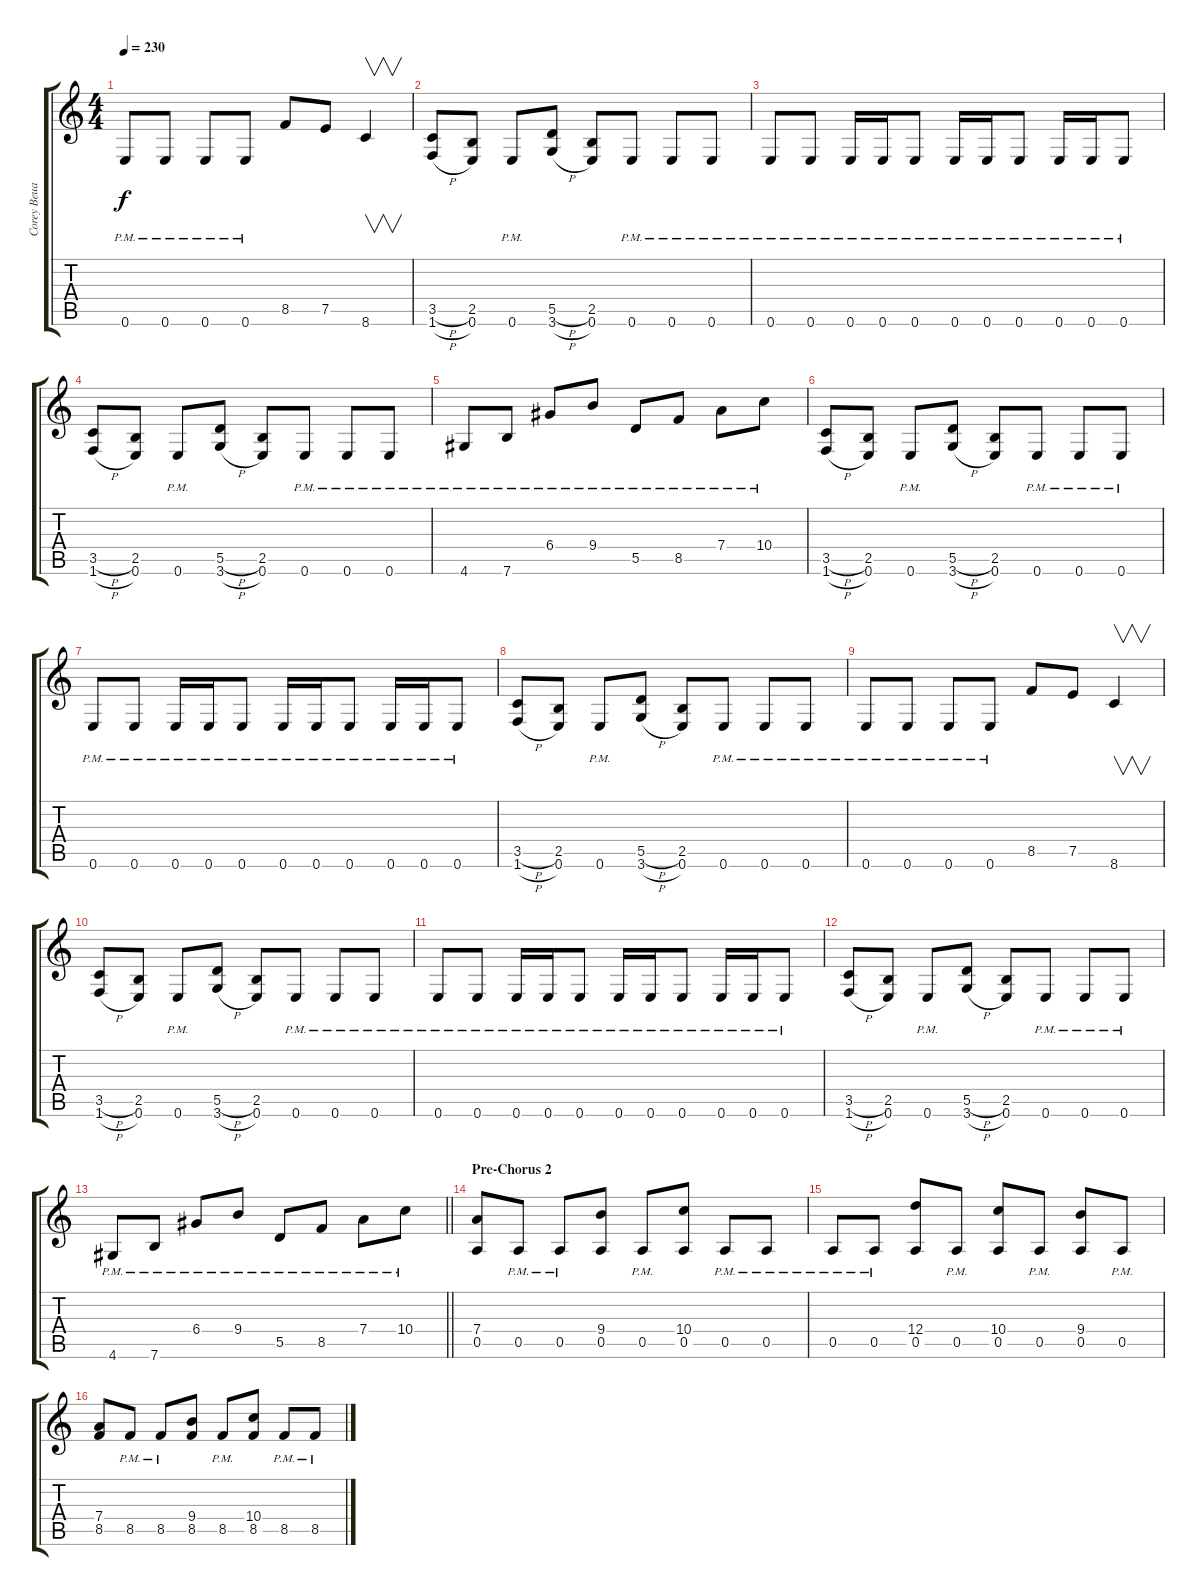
\track ("Corey Beualieu" "Corey Beua") {instrument distortionguitar}
\staff {score tabs}
\tuning (E4 B3 G3 D3 A2 E2) {hide}
\ts (4 4)
\tempo 230
\clef g2
\ks c
0.6{pm}.8{dy f} 0.6{pm}.8 0.6{pm}.8 0.6{pm}.8 8.5.8 7.5.8 8.6.4{v} |
(3.5{h} 1.6{h}).8 (2.5 0.6).8 0.6{pm}.8 (5.5{h} 3.6{h}).8 (2.5 0.6).8 0.6{pm}.8 0.6{pm}.8 0.6{pm}.8 |
0.6{pm}.8 0.6{pm}.8 0.6{pm}.16 0.6{pm}.16 0.6{pm}.8 0.6{pm}.16 0.6{pm}.16 0.6{pm}.8 0.6{pm}.16 0.6{pm}.16 0.6{pm}.8 |
(3.5{h} 1.6{h}).8 (2.5 0.6).8 0.6{pm}.8 (5.5{h} 3.6{h}).8 (2.5 0.6).8 0.6{pm}.8 0.6{pm}.8 0.6{pm}.8 |
4.6{pm}.8 7.6{pm}.8 6.4{pm}.8 9.4{pm}.8 5.5{pm}.8 8.5{pm}.8 7.4{pm}.8 10.4{pm}.8 |
(3.5{h} 1.6{h}).8 (2.5 0.6).8 0.6{pm}.8 (5.5{h} 3.6{h}).8 (2.5 0.6).8 0.6{pm}.8 0.6{pm}.8 0.6{pm}.8 |
0.6{pm}.8 0.6{pm}.8 0.6{pm}.16 0.6{pm}.16 0.6{pm}.8 0.6{pm}.16 0.6{pm}.16 0.6{pm}.8 0.6{pm}.16 0.6{pm}.16 0.6{pm}.8 |
(3.5{h} 1.6{h}).8 (2.5 0.6).8 0.6{pm}.8 (5.5{h} 3.6{h}).8 (2.5 0.6).8 0.6{pm}.8 0.6{pm}.8 0.6{pm}.8 |
0.6{pm}.8 0.6{pm}.8 0.6{pm}.8 0.6{pm}.8 8.5.8 7.5.8 8.6.4{v} |
(3.5{h} 1.6{h}).8 (2.5 0.6).8 0.6{pm}.8 (5.5{h} 3.6{h}).8 (2.5 0.6).8 0.6{pm}.8 0.6{pm}.8 0.6{pm}.8 |
0.6{pm}.8 0.6{pm}.8 0.6{pm}.16 0.6{pm}.16 0.6{pm}.8 0.6{pm}.16 0.6{pm}.16 0.6{pm}.8 0.6{pm}.16 0.6{pm}.16 0.6{pm}.8 |
(3.5{h} 1.6{h}).8 (2.5 0.6).8 0.6{pm}.8 (5.5{h} 3.6{h}).8 (2.5 0.6).8 0.6{pm}.8 0.6{pm}.8 0.6{pm}.8 |
\barLineRight lightlight
4.6{pm}.8 7.6{pm}.8 6.4{pm}.8 9.4{pm}.8 5.5{pm}.8 8.5{pm}.8 7.4{pm}.8 10.4{pm}.8 |
\section ("" "Pre-Chorus 2")
(7.4 0.5).8 0.5{pm}.8 0.5{pm}.8 (9.4 0.5).8 0.5{pm}.8 (10.4 0.5).8 0.5{pm}.8 0.5{pm}.8 |
0.5{pm}.8 0.5{pm}.8 (12.4 0.5).8 0.5{pm}.8 (10.4 0.5).8 0.5{pm}.8 (9.4 0.5).8 0.5{pm}.8 |
(7.4 8.5).8 8.5{pm}.8 8.5{pm}.8 (9.4 8.5).8 8.5{pm}.8 (10.4 8.5).8 8.5{pm}.8 8.5{pm}.8
